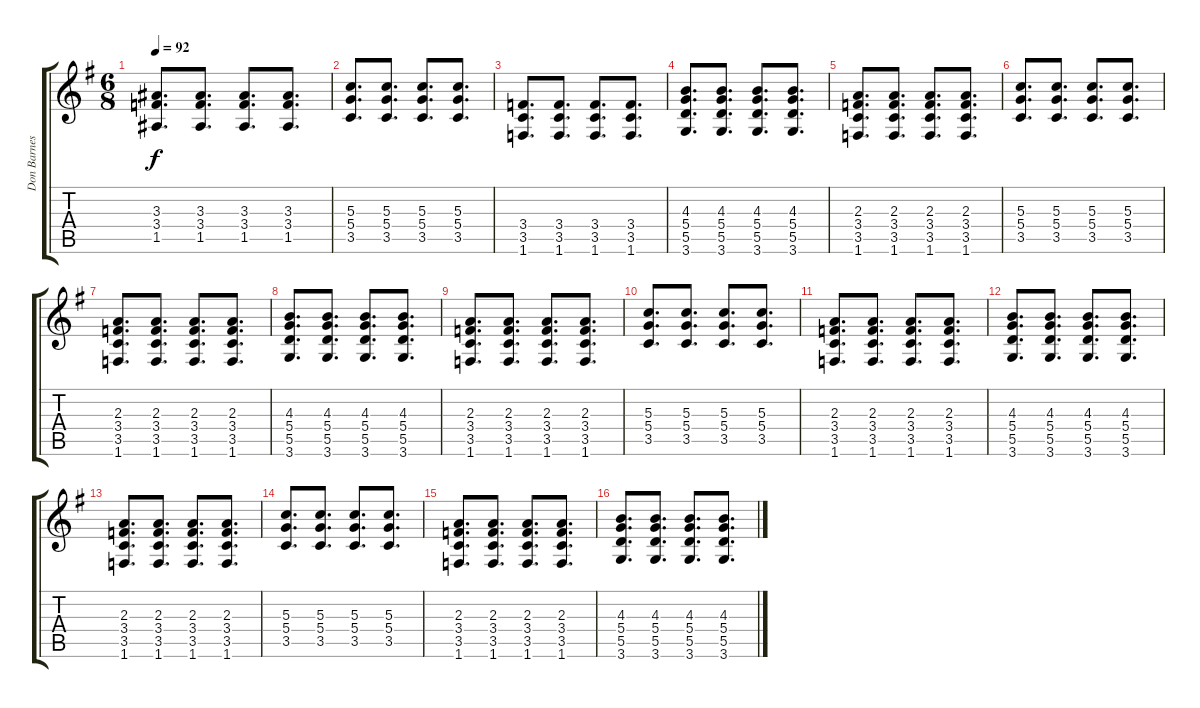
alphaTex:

\track ("Don Barnes Guitar" "Don Barnes") {instrument overdrivenguitar}
\staff {score tabs}
\tuning (E4 B3 G3 D3 A2 E2) {hide}
\ts (6 8)
\tempo 92
\clef g2
\ks g
(3.3 3.4 1.5).8{d dy f} (3.3 3.4 1.5).8{d} (3.3 3.4 1.5).8{d} (3.3 3.4 1.5).8{d} |
(5.3 5.4 3.5).8{d} (5.3 5.4 3.5).8{d} (5.3 5.4 3.5).8{d} (5.3 5.4 3.5).8{d} |
(3.4 3.5 1.6).8{d} (3.4 3.5 1.6).8{d} (3.4 3.5 1.6).8{d} (3.4 3.5 1.6).8{d} |
(4.3 5.4 5.5 3.6).8{d volume 10} (4.3 5.4 5.5 3.6).8{d} (4.3 5.4 5.5 3.6).8{d} (4.3 5.4 5.5 3.6).8{d} |
(2.3 3.4 3.5 1.6).8{d} (2.3 3.4 3.5 1.6).8{d} (2.3 3.4 3.5 1.6).8{d} (2.3 3.4 3.5 1.6).8{d} |
(5.3 5.4 3.5).8{d} (5.3 5.4 3.5).8{d} (5.3 5.4 3.5).8{d} (5.3 5.4 3.5).8{d} |
(2.3 3.4 3.5 1.6).8{d} (2.3 3.4 3.5 1.6).8{d} (2.3 3.4 3.5 1.6).8{d} (2.3 3.4 3.5 1.6).8{d} |
(4.3 5.4 5.5 3.6).8{d} (4.3 5.4 5.5 3.6).8{d} (4.3 5.4 5.5 3.6).8{d} (4.3 5.4 5.5 3.6).8{d} |
(2.3 3.4 3.5 1.6).8{d} (2.3 3.4 3.5 1.6).8{d} (2.3 3.4 3.5 1.6).8{d} (2.3 3.4 3.5 1.6).8{d} |
(5.3 5.4 3.5).8{d} (5.3 5.4 3.5).8{d} (5.3 5.4 3.5).8{d} (5.3 5.4 3.5).8{d} |
(2.3 3.4 3.5 1.6).8{d} (2.3 3.4 3.5 1.6).8{d} (2.3 3.4 3.5 1.6).8{d} (2.3 3.4 3.5 1.6).8{d} |
(4.3 5.4 5.5 3.6).8{d} (4.3 5.4 5.5 3.6).8{d} (4.3 5.4 5.5 3.6).8{d} (4.3 5.4 5.5 3.6).8{d} |
(2.3 3.4 3.5 1.6).8{d} (2.3 3.4 3.5 1.6).8{d} (2.3 3.4 3.5 1.6).8{d} (2.3 3.4 3.5 1.6).8{d} |
(5.3 5.4 3.5).8{d} (5.3 5.4 3.5).8{d} (5.3 5.4 3.5).8{d} (5.3 5.4 3.5).8{d} |
(2.3 3.4 3.5 1.6).8{d} (2.3 3.4 3.5 1.6).8{d} (2.3 3.4 3.5 1.6).8{d} (2.3 3.4 3.5 1.6).8{d} |
(4.3 5.4 5.5 3.6).8{d} (4.3 5.4 5.5 3.6).8{d} (4.3 5.4 5.5 3.6).8{d} (4.3 5.4 5.5 3.6).8{d}
